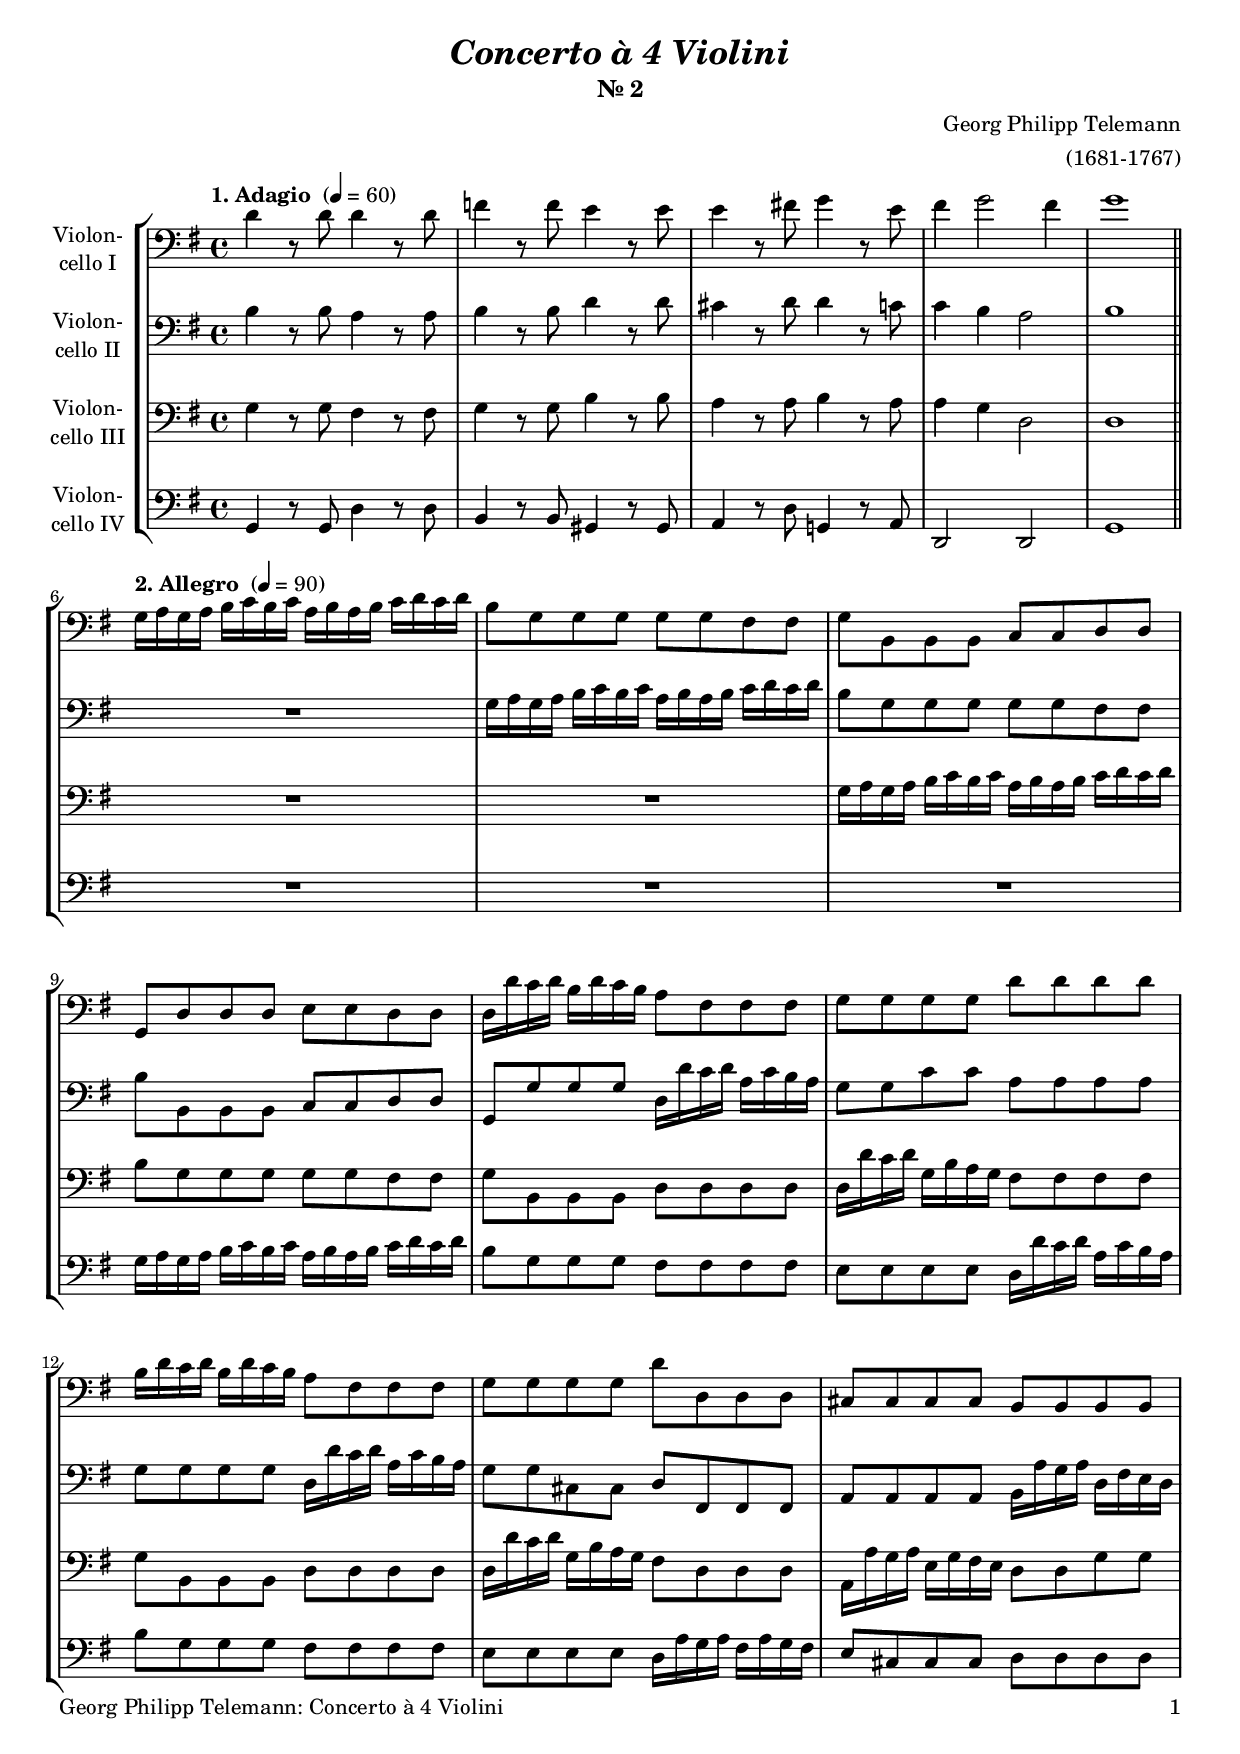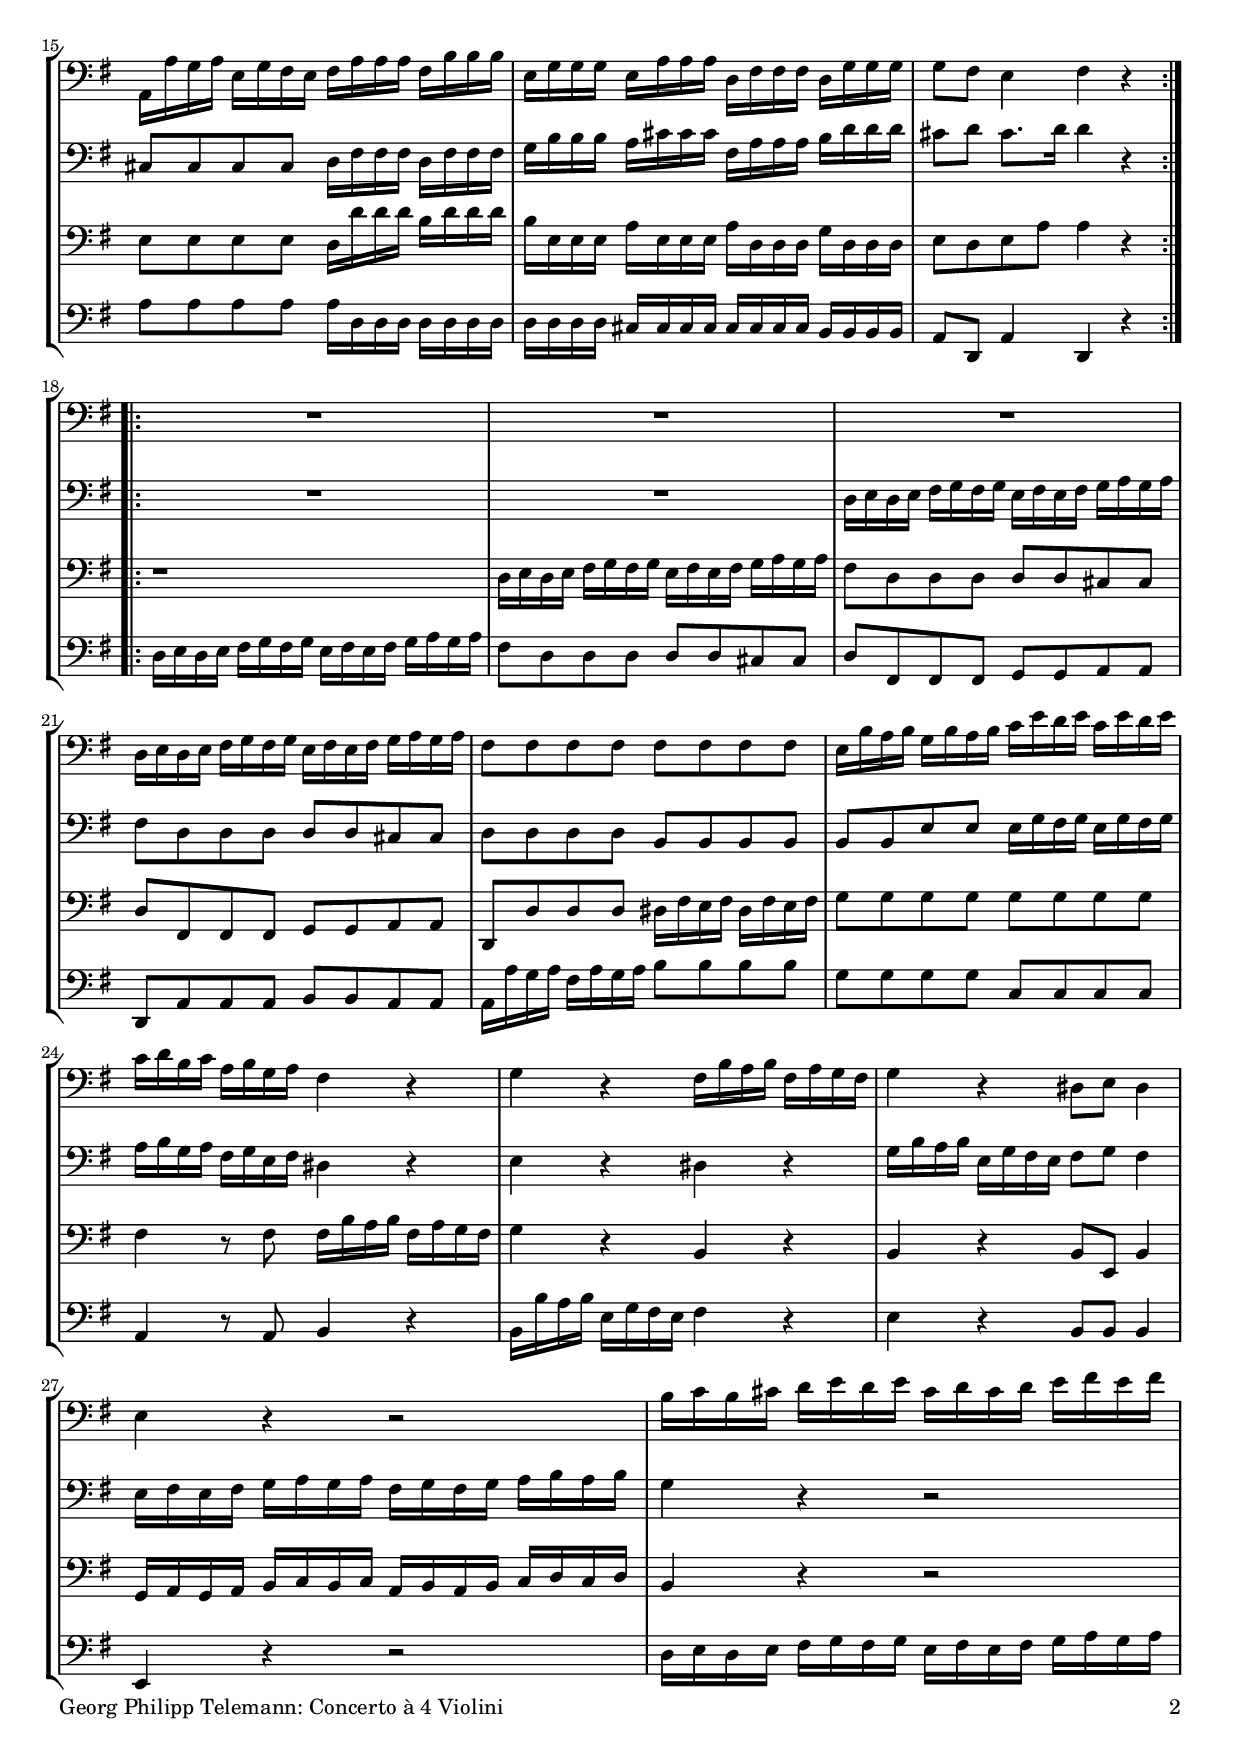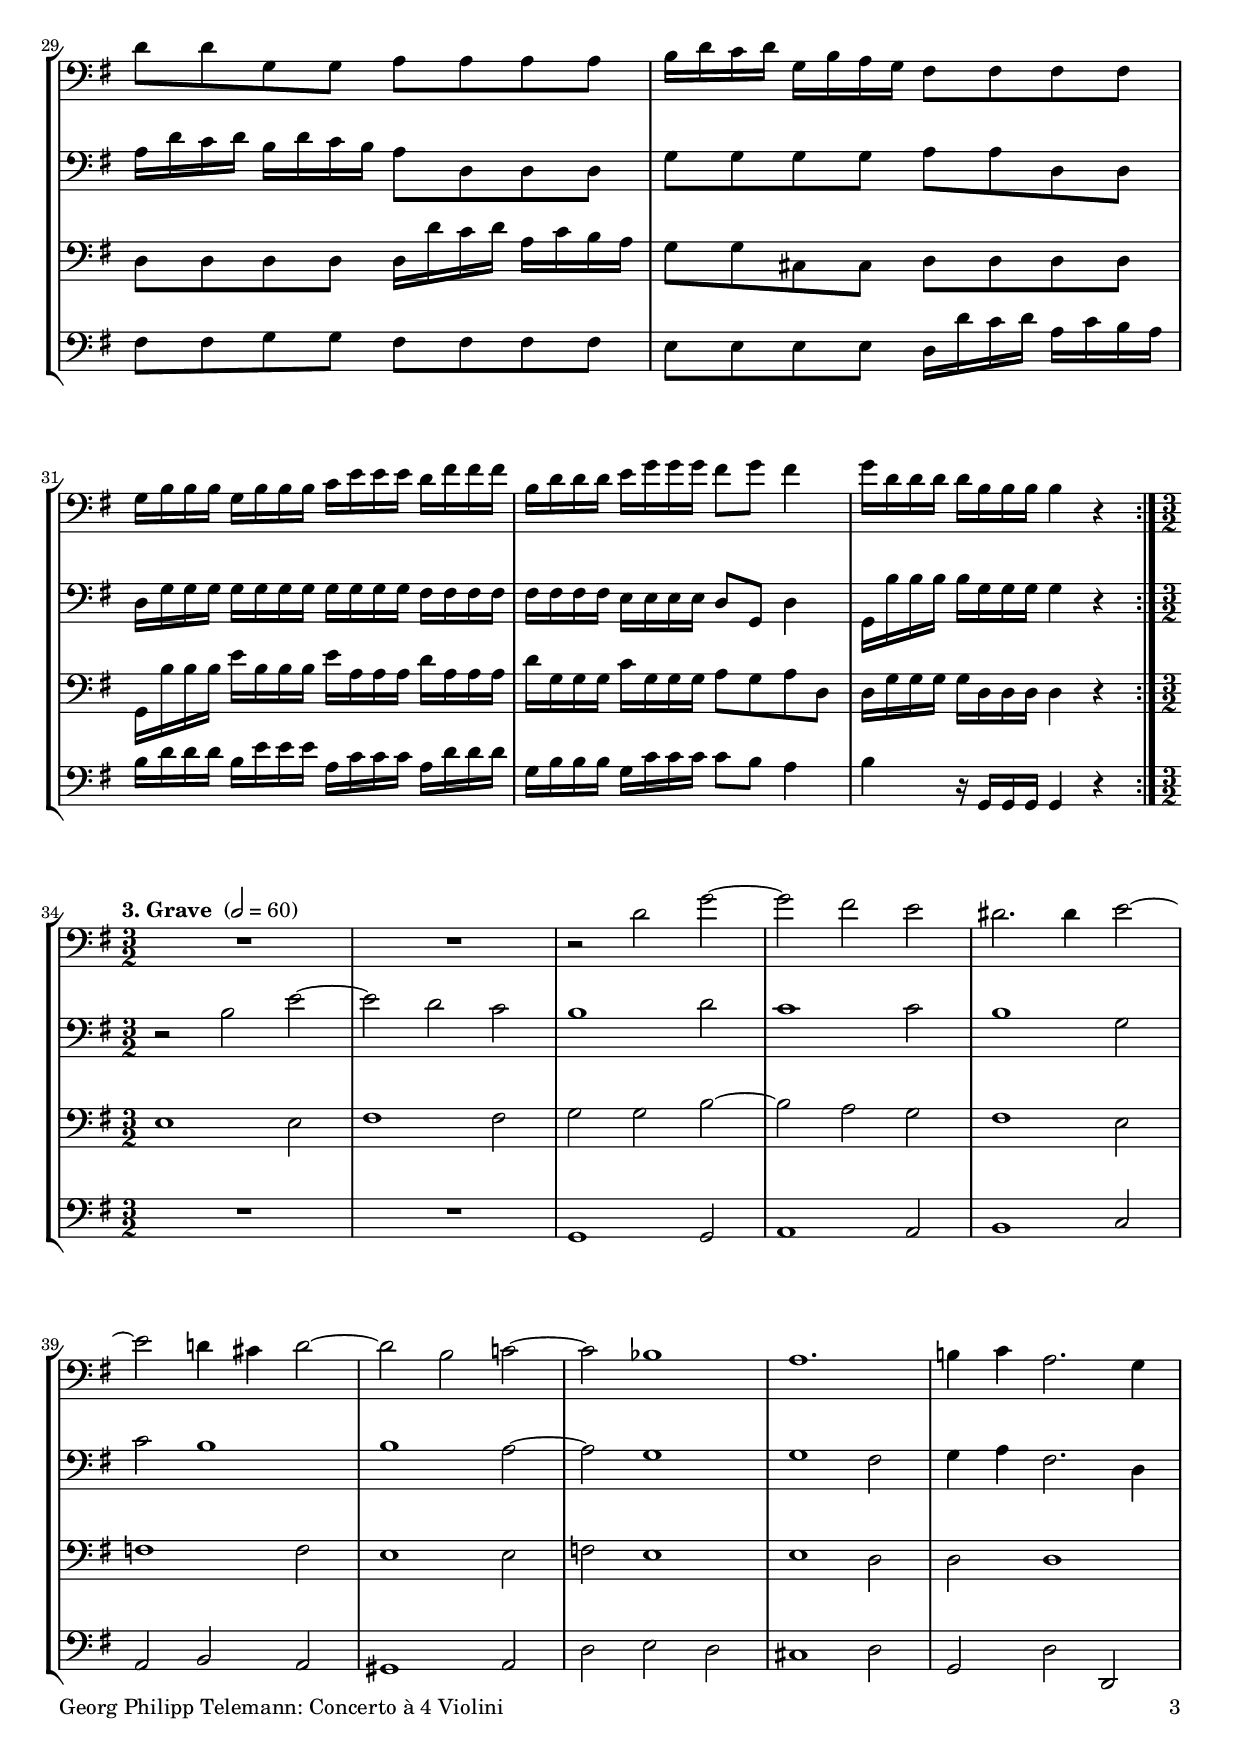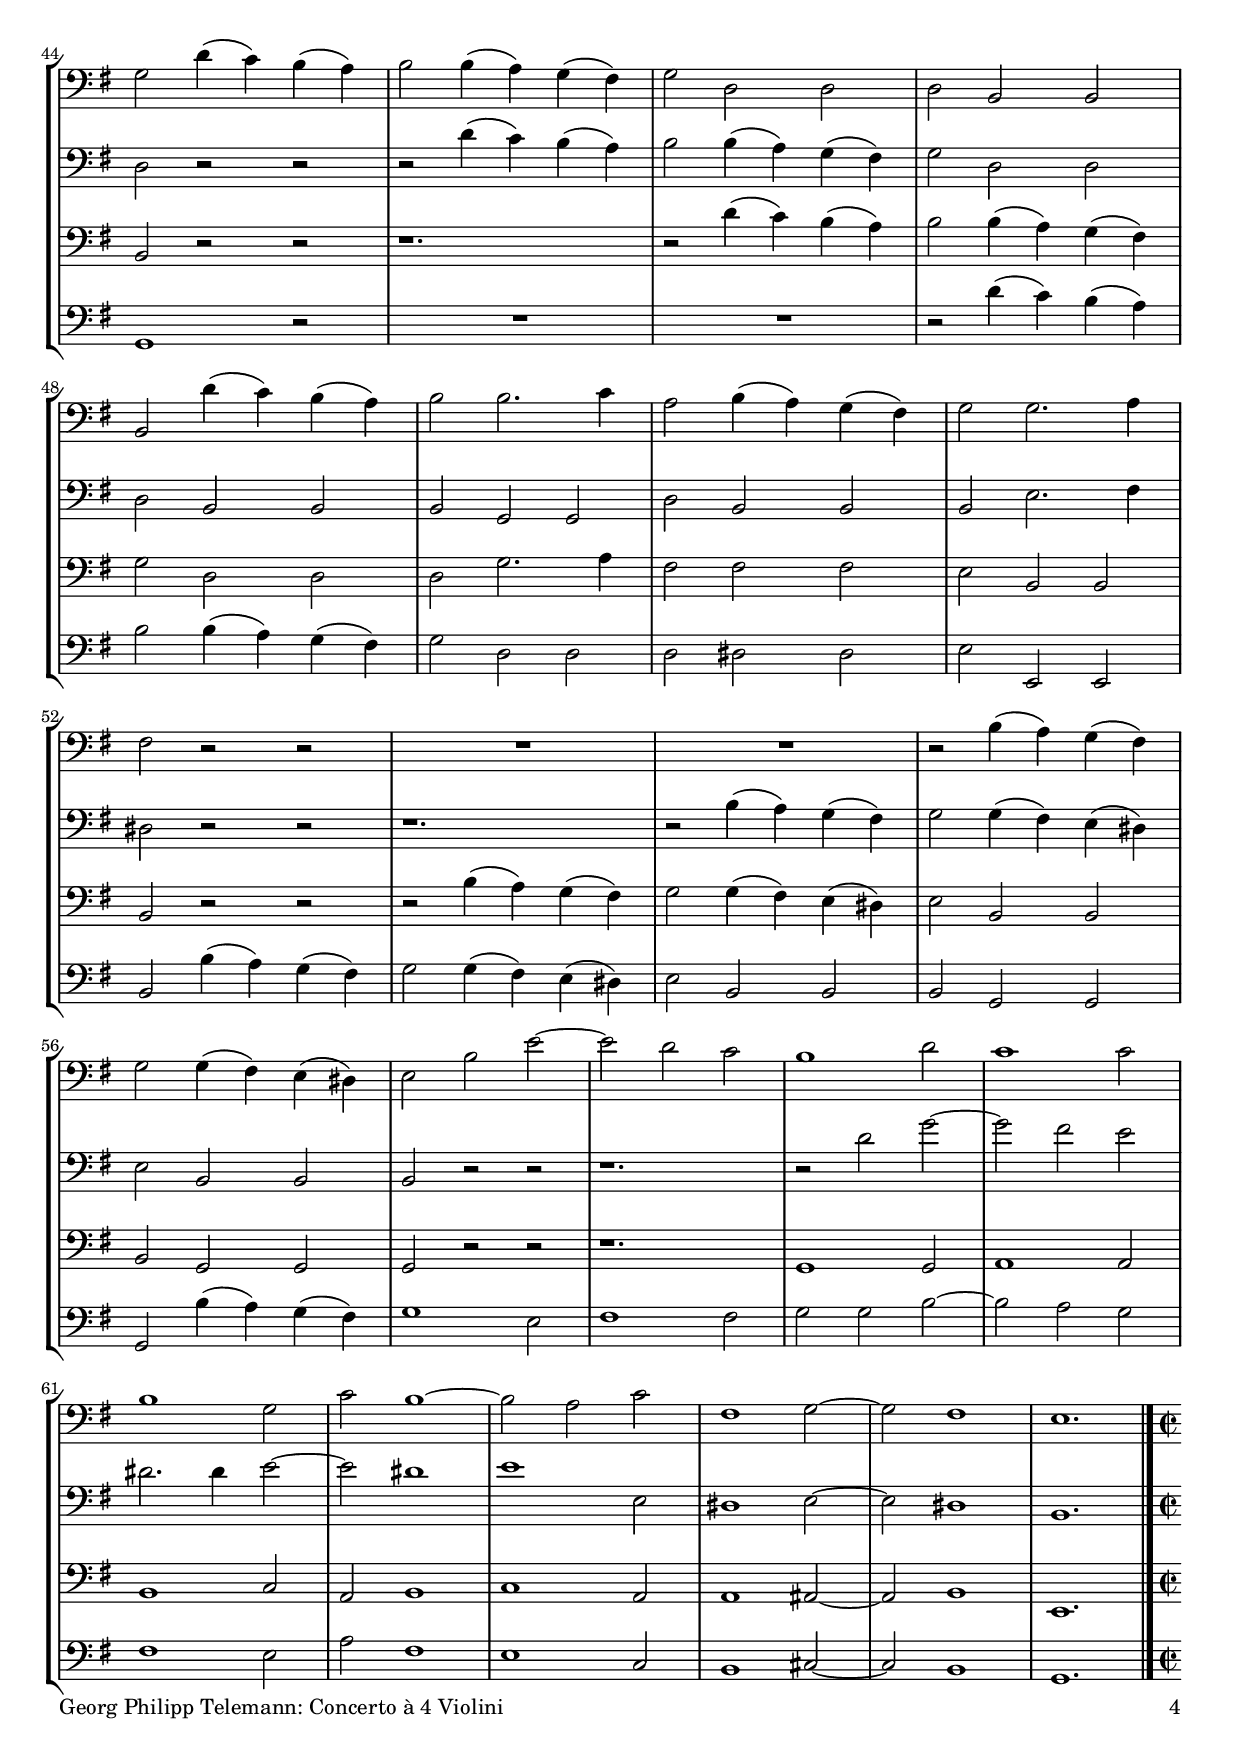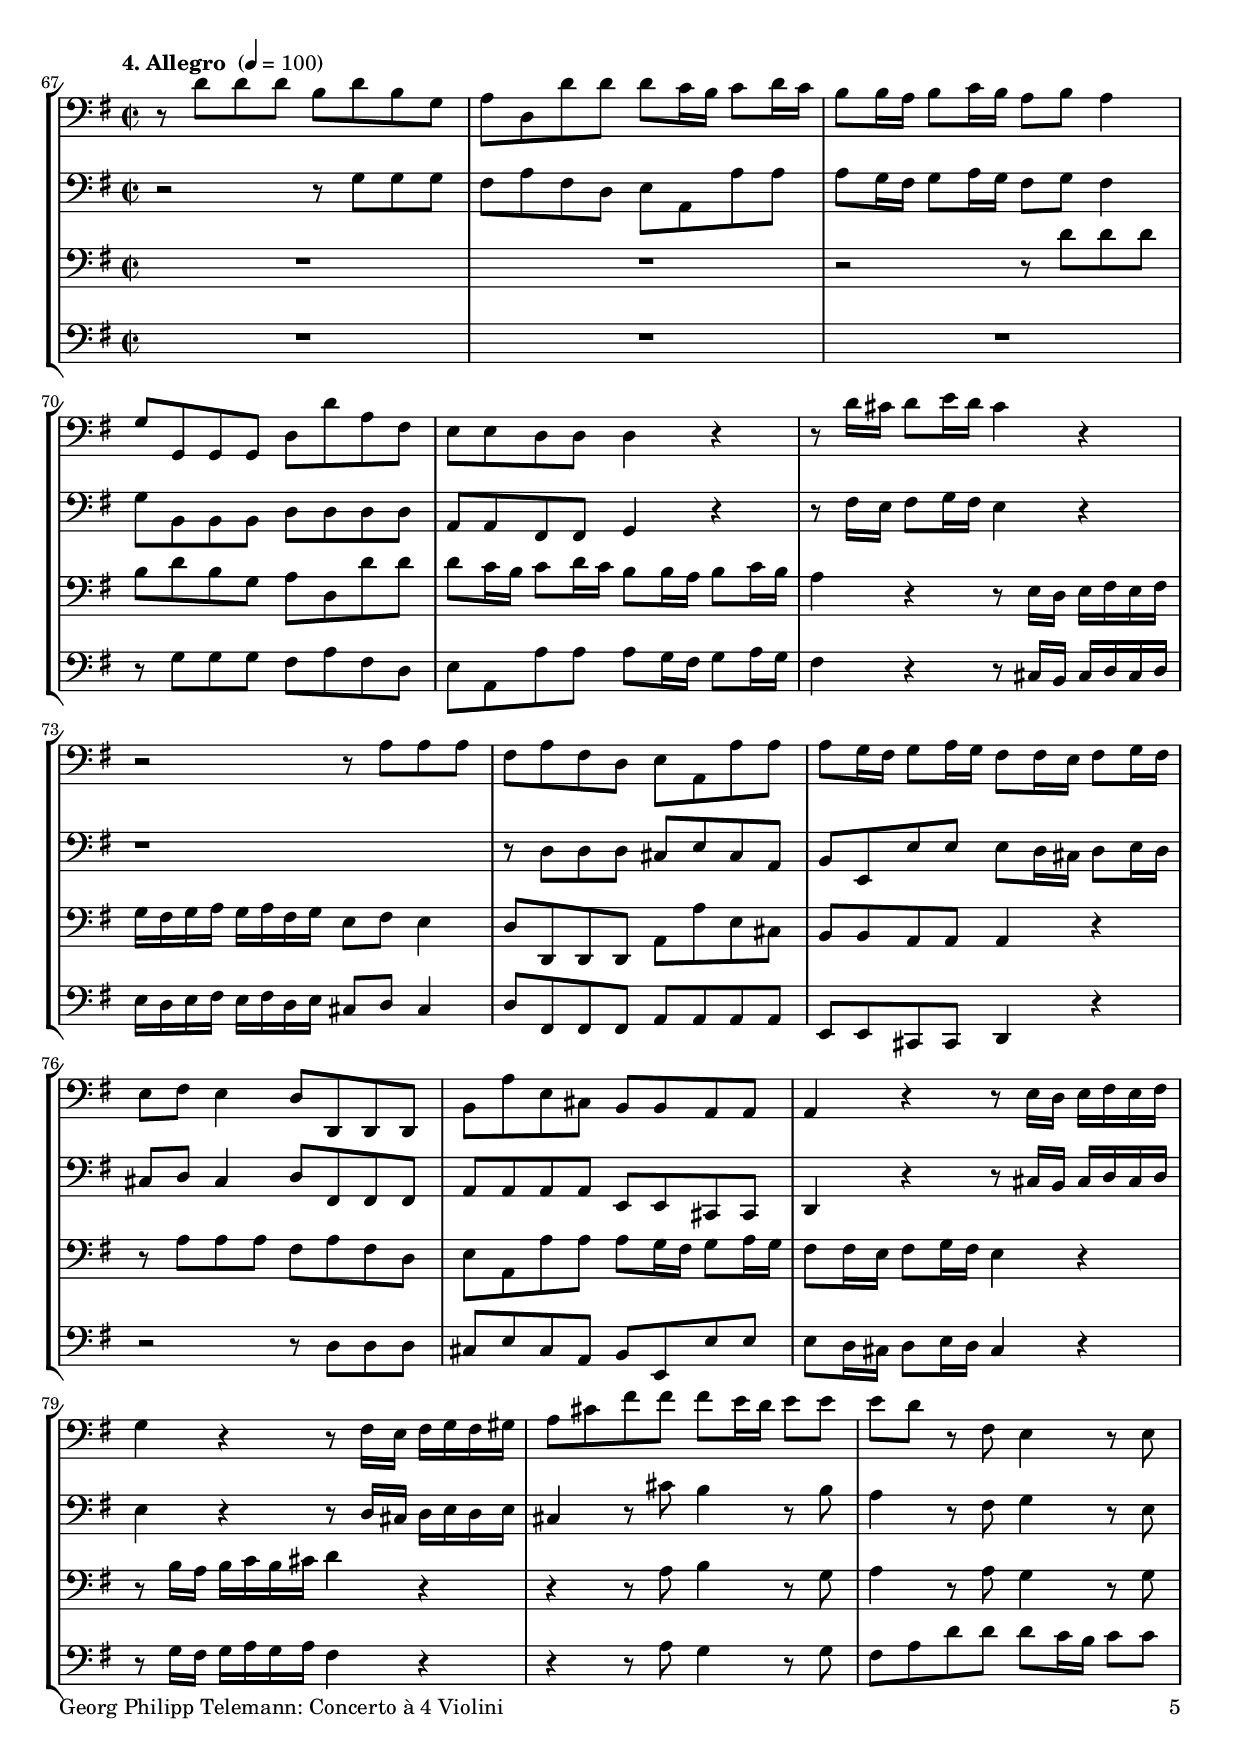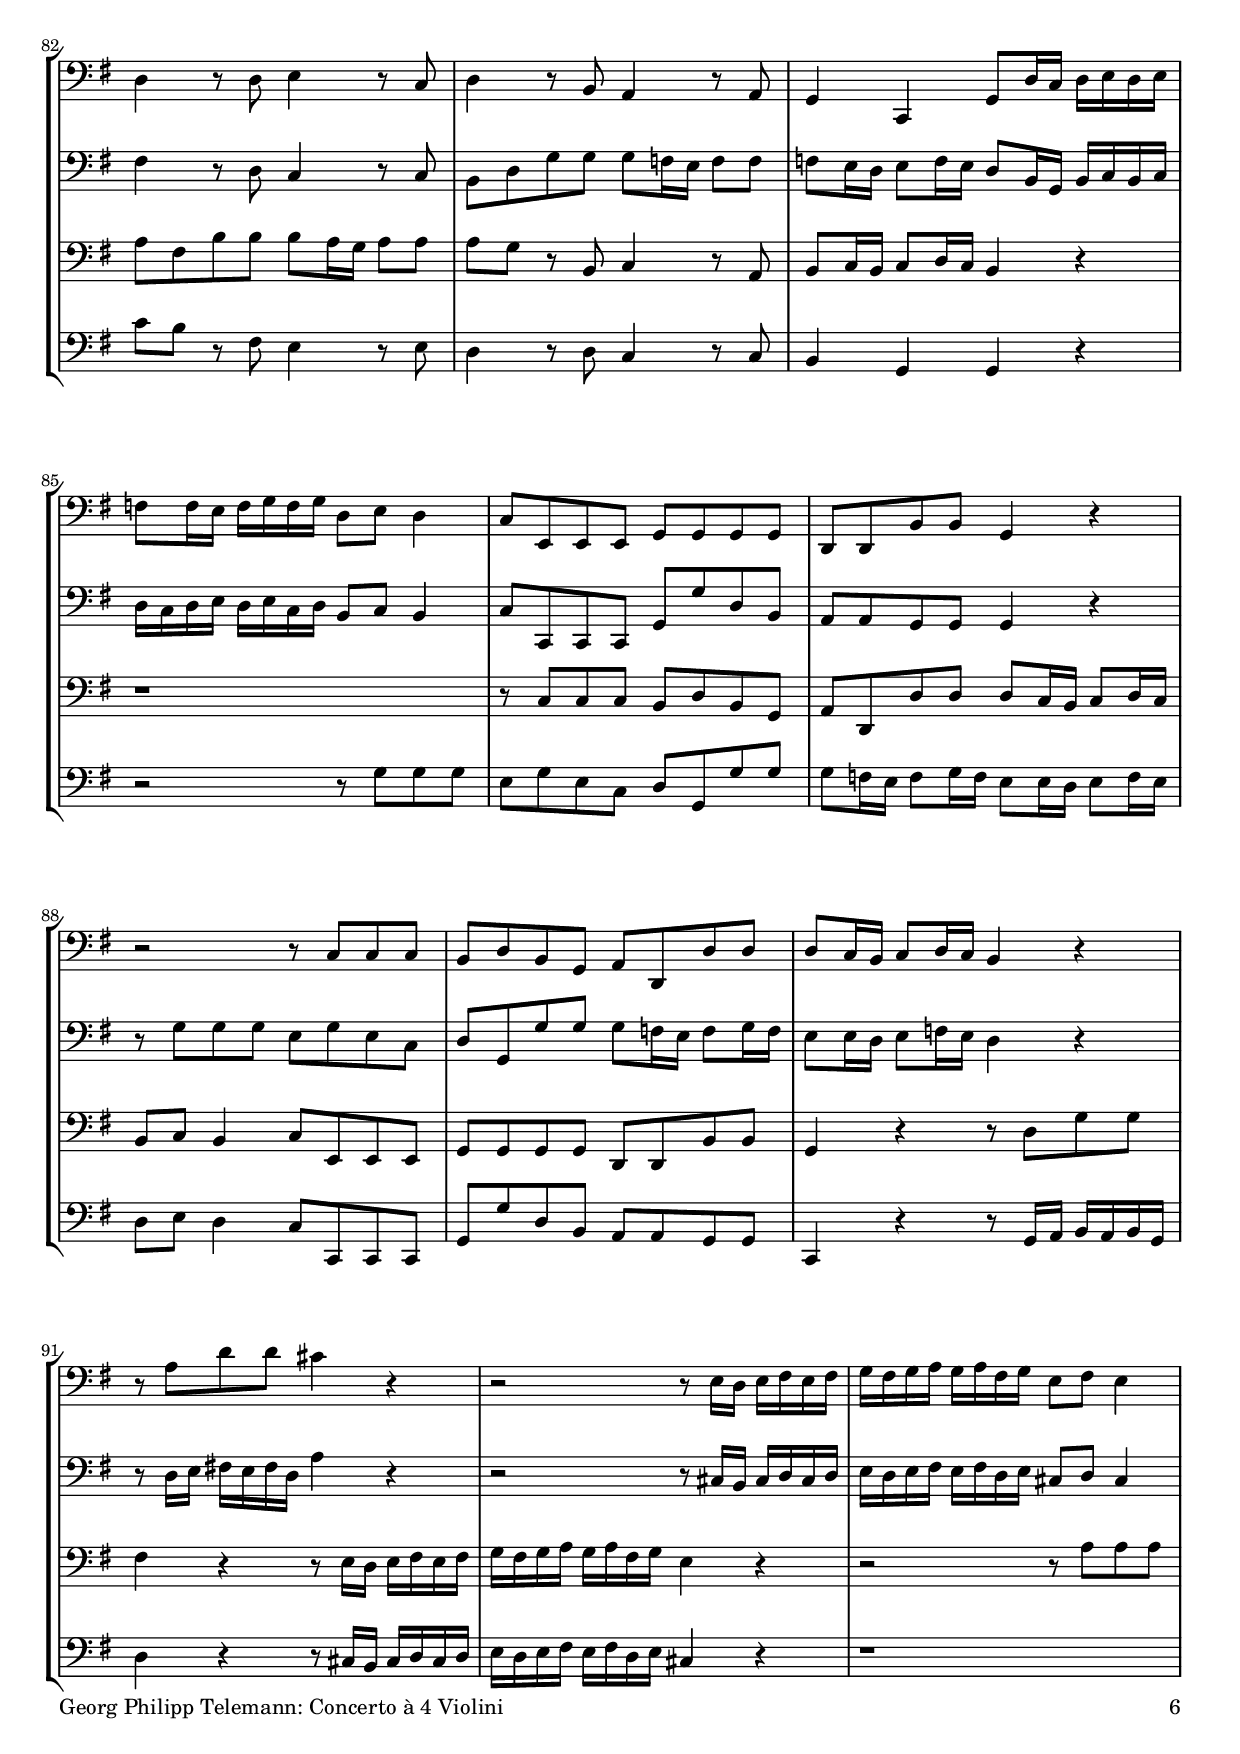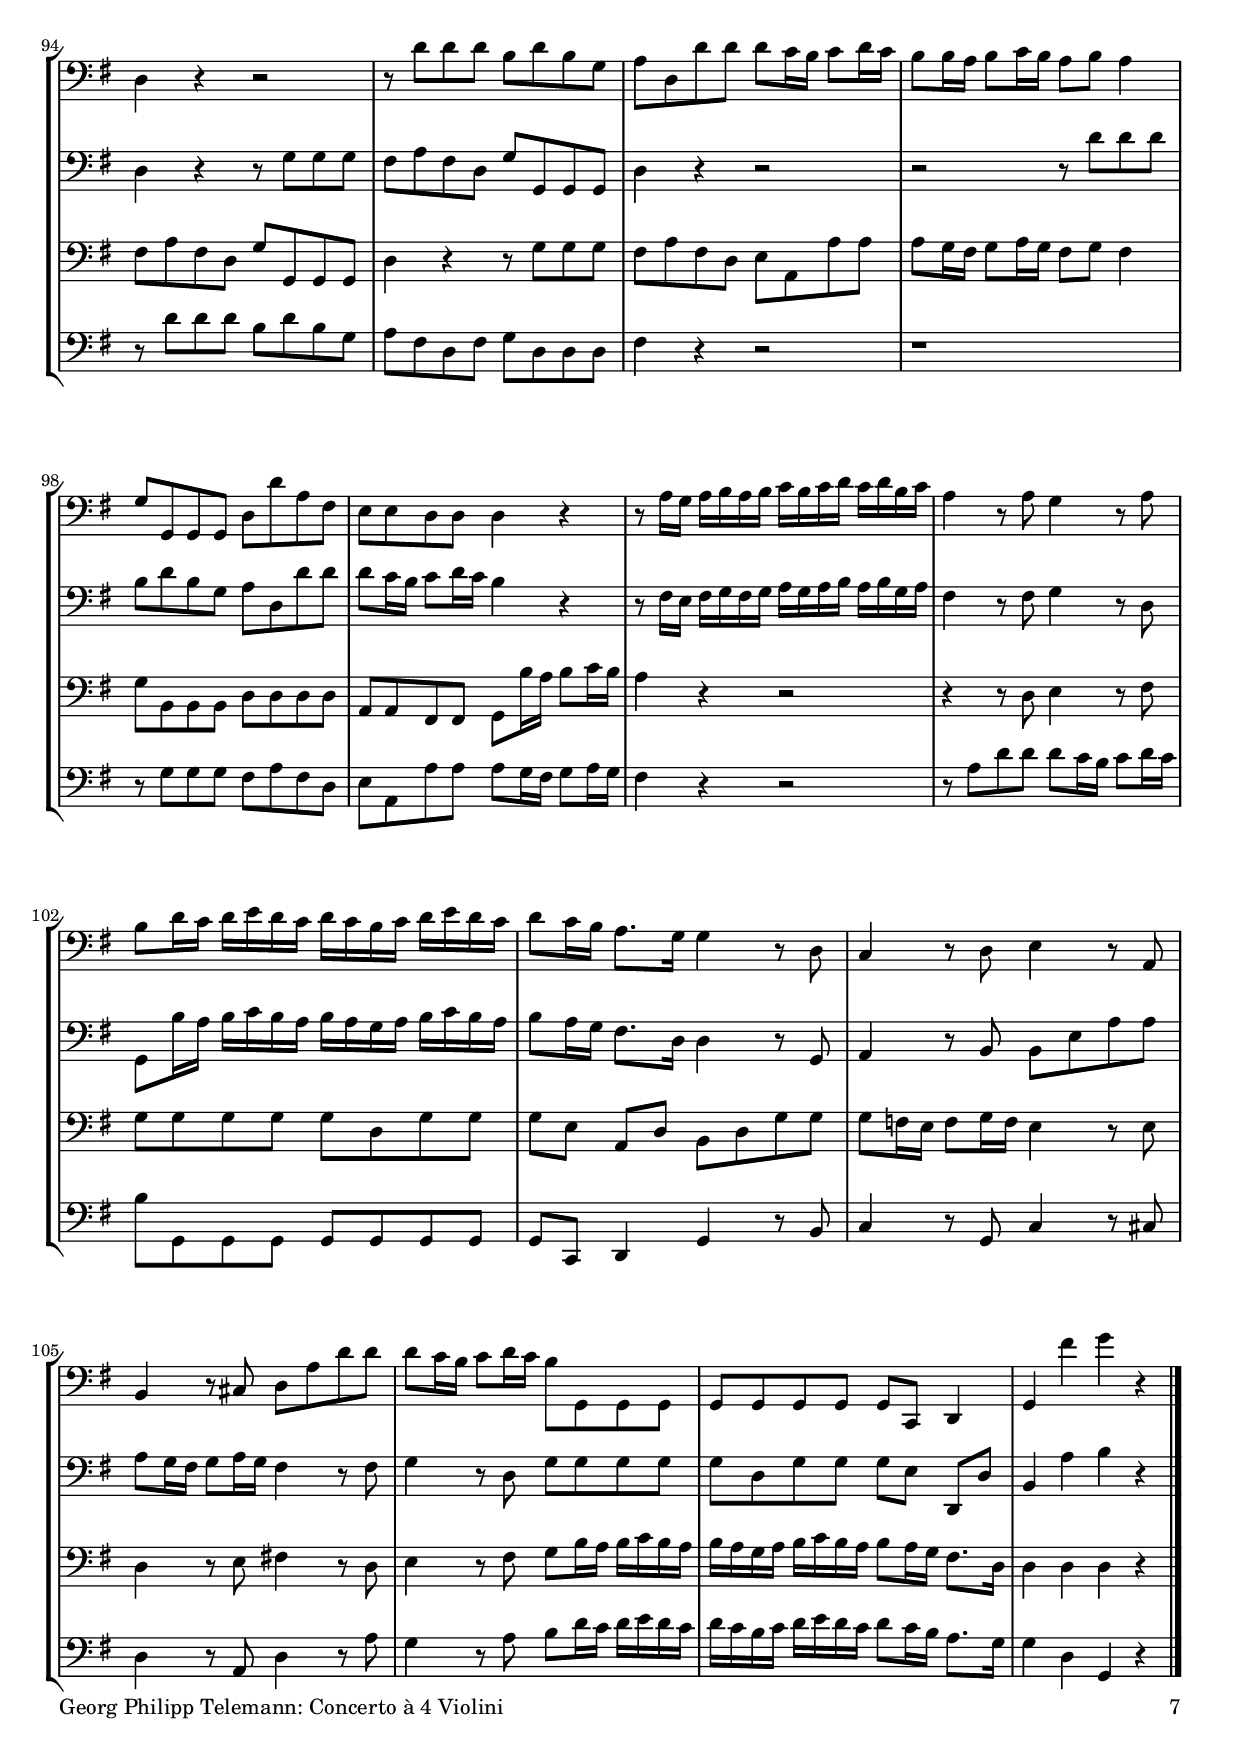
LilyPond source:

\version "2.24.4"
\include "deutsch.ly"

#(set-global-staff-size 18.5)

\header {
  title     = \markup \bold \italic "Concerto à 4 Violini"
  subtitle  = "Nr. 2"
  composer  = "Georg Philipp Telemann"
  arranger  = "(1681-1767)"
  piec      = "TWV 40:202"
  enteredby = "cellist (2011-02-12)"
}

voiceconsts = {
 \key d \major
 \time 4/4
 \clef "bass"
% \numericTimeSignature
 \compressEmptyMeasures
}

mivc = "cello"

introa = {            \tempo "1. Adagio "  4=60 }
introb = { \break     \tempo "2. Allegro " 4=90 }
introc = { \break     \tempo "3. Grave "   2=60  \time 3/2 }
introd = { \pageBreak     \tempo "4. Allegro " 4=100 \time 2/2 }

va = \relative c''' {
   \voiceconsts

   \introa
   a4 r8 a a4 r8 a
   c4 r8 c h4 r8 h
   h4 r8 cis! d4 r8 h
   cis4 d2 cis4
   d1 \bar "||"

   \introb
   \repeat volta 2 {
     d,16 e d e fis g fis g e fis e fis g a g a
     fis8 d d d d d cis cis
     d fis, fis fis g g a a
     d, a' a a h h a a

     a16 a' g a fis a g fis e8 cis cis cis
     d d d d a' a a a
     fis16 a g a fis a g fis e8 cis cis cis
     d d d d a' a, a a

     gis gis gis gis fis fis fis fis
     e16 e' d e h d cis h cis e e e cis fis fis fis
     h, d d d h e e e a, cis cis cis a d d d
     d8 cis h4 cis r
   }

   \repeat volta 2 {
     R1*3
     a16 h a h cis d cis d h cis h cis d e d e

     cis8 cis cis cis cis cis cis cis
     h16 fis' e fis d fis e fis g h a h g h a h
     g a fis g e fis d e cis4 r
     d r cis16 fis e fis cis e d cis

     d4 r ais8 h ais4
     h r r2
     fis'16 g fis gis a h a h gis a gis a h cis h cis
     a8 a d, d e e e e

     fis16 a g a d, fis e d cis8 cis cis cis
     d16 fis fis fis d fis fis fis g h h h a cis cis cis
     fis, a a a h d d d cis8 d cis4
     d16 a a a a fis fis fis fis4 r
   }

   \introc
   R1.*2
   r2 a2 d~
   d cis h
   ais2. ais4 h2~
   h a!4 gis a2~
   a fis g!~
   g f1

   e1.
   fis!4 g e2. d4
   d2 a'4( g) fis( e)
   fis2 fis4( e) d( cis)
   d2 a a
   a fis fis
   fis a'4( g) fis( e)
   fis2 fis2. g4

   e2 fis4( e) d( cis)
   d2 d2. e4
   cis2 r r
   R1.*2
   r2 fis4( e) d( cis)
   d2 d4( cis) h( ais)
   h2 fis' h~

   h a g
   fis1 a2
   g1 g2
   fis1 d2
   g fis1~
   fis2 e g
   cis,1 d2~
   d cis1
   h1. \bar "|."

   \introd
   r8 a' a a fis a fis d
   e a, a' a a[ g16 fis] g8 a16 g
   fis8 fis16 e fis8[ g16 fis] e8 fis e4

   d8 d, d d a' a' e cis
   h h a a a4 r
   r8 a'16 gis a8[ h16 a] gis4 r
   r2 r8 e e e

   cis e cis a h e, e' e
   e d16 cis d8[ e16 d] cis8 cis16 h cis8[ d16 cis]
   h8 cis h4 a8 a, a a
   fis' e' h gis fis fis e e

   e4 r r8 h'16[ a] h cis h cis
   d4 r r8 cis16[ h] cis d cis dis
   e8 gis cis cis cis[ h16 a] h8 h

   h a r cis, h4 r8 h
   a4 r8 a h4 r8 g
   a4 r8 fis e4 r8 e

   d4 g, d'8[ a'16 g] a h a h
   c8 c16 h c[ d c d] a8 h a4
   g8 h, h h d d d d

   a a fis' fis d4 r
   r2 r8 g g g
   fis a fis d e a, a' a
   a g16 fis g8[ a16 g] fis4 r

   r8 e' a a gis4 r
   r2 r8 h,16[ a] h cis h cis
   d cis d e d[ e cis d] h8 cis h4

   a r r2
   r8 a' a a fis a fis d
   e a, a' a a[ g16 fis] g8 a16 g
   fis8 fis16 e fis8[ g16 fis] e8 fis e4

   d8 d, d d a' a' e cis
   h h a a a4 r
   r8 e'16[ d] e fis e fis g[ fis g a] g a fis g

   e4 r8 e d4 r8 e
   fis a16 g a16[ h a g] a g fis g a[ h a g]
   a8 g16 fis e8.[ d16] d4 r8 a
   g4 r8 a h4 r8 e,

   fis4 r8 gis a e' a a
   a g16 fis g8[ a16 g] fis8 d, d d
   d d d d d g, a4
   d cis'' d r \bar "|."
}

vb = \relative c'' {
   \voiceconsts

   \introa
   fis4 r8 fis e4 r8 e
   fis4 r8 fis a4 r8 a
   gis4 r8 a a4 r8 g
   g4 fis e2
   fis1 \bar "||"

   \introb
   \repeat volta 2 {
     R
     d16 e d e fis g fis g e fis e fis g a g a
     fis8 d d d d d cis cis
     fis fis, fis fis g g a a

     d, d' d d a16 a' g a e g fis e
     d8 d g g e e e e
     d d d d a16 a' g a e g fis e
     d8 d gis, gis a cis, cis cis

     e e e e fis16 e' d e a, cis h a
     gis8 gis gis gis a16 cis cis cis a cis cis cis
     d fis fis fis e gis gis gis cis, e e e fis a a a
     gis8 a gis8.[ a16] a4 r
   }

   \repeat volta 2 {
     R1*2
     a,16 h a h cis d cis d h cis h cis d e d e
     cis8 a a a a a gis gis

     a a a a fis fis fis fis
     fis fis h h h16 d cis d h d cis d
     e fis d e cis d h cis ais4 r
     h r ais r

     d16 fis e fis h, d cis h cis8 d cis4
     h16 cis h cis d e d e cis d cis d e fis e fis
     d4 r r2
     e16 a g a fis a g fis e8 a, a a

     d d d d e e a, a
     a16 d d d d d d d d d d d cis cis cis cis
     cis cis cis cis h h h h a8 d, a'4
     d,16 fis' fis fis fis d d d d4 r
   }

   \introc
   r2 fis h~
   h a g
   fis1 a2
   g1 g2
   fis1 d2
   g fis1
   fis e2~
   e d1

   d cis2
   d4 e cis2. a4
   a2 r r
   r a'4( g) fis( e)
   fis2 fis4( e) d( cis)
   d2 a a
   a fis fis
   fis d d

   a' fis fis
   fis h2. cis4
   ais2 r r
   r1.
   r2 fis'4( e) d( cis)
   d2 d4( cis) h( ais)
   h2 fis fis
   fis r r

   r1.
   r2 a' d~
   d cis h
   ais2. ais4 h2~
   h ais1
   h h,2
   ais1 h2~
   h ais1
   fis1. \bar "|."

   \introd
   r2 r8 d' d d
   cis e cis a h e, e' e
   e d16 cis d8[ e16 d] cis8 d cis4

   d8 fis, fis fis a a a a
   e e cis cis d4 r
   r8 cis'16[ h] cis8 d16 cis h4 r
   r1

   r8 a a a gis h gis e
   fis h, h' h h[ a16 gis] a8 h16 a
   gis8 a gis4 a8 cis, cis cis
   e e e e h h gis gis
   a4 r r8 gis'16[ fis] gis a gis a
   h4 r r8 a16[ gis] a h a h
   gis4 r8 gis'! fis4 r8 fis

   e4 r8 cis d4 r8 h
   cis4 r8 a g4 r8 g
   fis a d d d[ c16 h] c8 c

   c h16 a h8[ c16 h] a8 fis16 d fis[ g fis g]
   a g a h a[ h g a] fis8 g fis4
   g8 g, g g d' d' a fis

   e e d d d4 r
   r8 d' d d h d h g
   a d, d' d d[ c16 h] c8 d16 c
   h8 h16 a h8[ c16 h] a4 r

   r8 a16[ h] cis! h cis a e'4 r
   r2 r8 gis,16[ fis] gis a gis a
   h a h cis h[ cis a h] gis8 a gis4

   a r r8 d d d
   cis e cis a d d, d d
   a'4 r r2
   r r8 a' a a

   fis a fis d e a, a' a
   a g16 fis g8[ a16 g] fis4 r
   r8 cis16[ h] cis d cis d e[ d e fis] e fis d e

   cis4 r8 cis d4 r8 a
   d, fis'16 e fis[ g fis e] fis e d e fis[ g fis e]
   fis8 e16 d cis8.[ a16] a4 r8 d,
   e4 r8 fis fis h e e

   e d16 cis d8[ e16 d] cis4 r8 cis
   d4 r8 a d d d d
   d a d d d[ h] a, a'
   fis4 e' fis r \bar "|."
}

vc = \relative c'' {
   \voiceconsts

   \introa
   d4 r8 d cis4 r8 cis
   d4 r8 d fis4 r8 fis
   e4 r8 e fis4 r8 e
   e4 d a2
   a1 \bar "||"

   \introb
   \repeat volta 2 {
     R1*2
     d16 e d e fis g fis g e fis e fis g a g a
     fis8 d d d d d cis cis

     d fis, fis fis a a a a
     a16 a' g a d, fis e d cis8 cis cis cis
     d fis, fis fis a a a a
     a16 a' g a d, fis e d cis8 a a a

     e16 e' d e h d cis h a8 a d d
     h h h h a16 a' a a fis a a a
     fis h, h h e h h h e a, a a d a a a
     h8 a h e e4 r
   }

   \repeat volta 2 {
     r1
     a,16 h a h cis d cis d h cis h cis d e d e
     cis8 a a a a a gis gis
     a cis, cis cis d d e e

     a, a' a a ais16 cis h cis ais cis h cis
     d8 d d d d d d d
     cis4 r8 cis cis16 fis e fis cis e d cis
     d4 r fis, r

     fis r fis8 h, fis'4
     d16 e d e fis g fis g e fis e fis g a g a
     fis4 r r2
     a8 a a a a16 a' g a e g fis e

     d8 d gis, gis a a a a
     d,16 fis' fis fis h fis fis fis h e, e e a e e e
     a d, d d g d d d e8 d e a,
     a16 d d d d a a a a4 r
   }

   \introc
   h1 h2
   cis1 cis2
   d d fis~
   fis e d
   cis1 h2
   c1 c2
   h1 h2
   c2 h1

   h a2
   a a1
   fis2 r r
   r1.
   r2 a'4( g) fis( e)
   fis2 fis4( e) d( cis)
   d2 a a
   a d2. e4

   cis2 cis cis
   h fis fis
   fis r r
   r fis'4( e) d( cis)
   d2 d4( cis) h( ais)
   h2 fis fis
   fis d d
   d r r

   r1.
   d1 d2
   e1 e2
   fis1 g2
   e fis1
   g e2
   e1 eis2~
   eis fis1
   h,1. \bar "|."

   \introd
   R1*2
   r2 r8 a'' a a

   fis a fis d e a, a' a
   a g16 fis g8[ a16 g] fis8 fis16 e fis8[ g16 fis]
   e4 r r8 h16[ a] h cis h cis
   d cis d e d[ e cis d] h8 cis h4

   a8 a, a a e' e' h gis
   fis fis e e e4 r
   r8 e' e e cis e cis a
   h e, e' e e[ d16 cis] d8 e16 d

   cis8 cis16 h cis8[ d16 cis] h4 r
   r8 fis'16[ e] fis g fis gis a4 r
   r r8 e fis4 r8 d

   e4 r8 e d4 r8 d
   e cis fis fis fis[ e16 d] e8 e
   e d r fis, g4 r8 e

   fis g16 fis g8[ a16 g] fis4 r
   r1
   r8 g g g fis a fis d

   e a, a' a a[ g16 fis] g8 a16 g
   fis8 g fis4 g8 h, h h
   d d d d a a fis' fis
   d4 r r8 a' d d

   cis4 r r8 h16[ a] h cis h cis
   d cis d e d[ e cis d] h4 r
   r2 r8 e e e

   cis e cis a d d, d d
   a'4 r r8 d d d
   cis e cis a h e, e' e
   e d16 cis d8[ e16 d] cis8 d cis4

   d8 fis, fis fis a a a a
   e e cis cis d[ fis'16 e] fis8 g16 fis
   e4 r r2

   r4 r8 a, h4 r8 cis
   d d d d d a d d
   d h e,[ a] fis a d d
   d c16 h c8[ d16 c] h4 r8 h

   a4 r8 h cis!4 r8 a
   h4 r8 cis d[ fis16 e] fis g fis e
   fis e d e fis[ g fis e] fis8 e16 d cis8.[ a16]
   a4 a a r \bar "|."
}

vd = \relative c' {
   \voiceconsts

   \introa
   d4 r8 d a'4 r8 a
   fis4 r8 fis dis4 r8 dis
   e4 r8 a d,!4 r8 e
   a,2 a
   d1 \bar "||"

   \introb
   \repeat volta 2 {
     R1*3
     d'16 e d e fis g fis g e fis e fis g a g a

     fis8 d d d cis cis cis cis
     h h h h a16 a' g a e g fis e
     fis8 d d d cis cis cis cis
     h h h h a16 e' d e cis e d cis

     h8 gis gis gis a a a a
     e' e e e e16 a, a a a a a a
     a a a a gis gis gis gis gis gis gis gis fis fis fis fis
     e8 a, e'4 a, r
   }

   \repeat volta 2 {
     a'16 h a h cis d cis d h cis h cis d e d e
     cis8 a a a a a gis gis
     a cis, cis cis d d e e
     a, e' e e fis fis e e

     e16 e' d e cis e d e fis8 fis fis fis
     d d d d g, g g g
     e4 r8 e fis4 r
     fis16 fis' e fis h, d cis h cis4 r

     h r fis8 fis fis4
     h, r r2
     a'16 h a h cis d cis d h cis h cis d e d e
     cis8 cis d d cis cis cis cis

     h h h h a16 a' g a e g fis e
     fis a a a fis h h h e, g g g e a a a
     d, fis fis fis d g g g g8 fis e4
     fis r16 d, d d d4 r
   }

   \introc
   R1.*2
   d1 d2
   e1 e2
   fis1 g2
   e fis e
   dis1 e2
   a h a

   gis1 a2
   d, a' a,
   d1 r2
   R1.*2
   r2 a''4( g) fis( e)
   fis2 fis4( e) d( cis)
   d2 a a

   a ais ais
   h h, h
   fis' fis'4( e) d( cis)
   d2 d4( cis) h( ais)
   h2 fis fis
   fis d d
   d fis'4( e) d( cis)
   d1 h2

   cis1 cis2
   d d fis~
   fis e d
   cis1 h2
   e cis1
   h g2
   fis1 gis2~
   gis fis1
   d1. \bar "|."

   \introd
   R1*3
   r8 d' d d cis e cis a
   h e, e' e e[ d16 cis] d8 e16 d
   cis4 r r8 gis16[ fis] gis a gis a
   h a h cis h[ cis a h] gis8 a gis4

   a8 cis, cis cis e e e e
   h h gis gis a4 r
   r2 r8 a' a a
   gis h gis e fis h, h' h

   h a16 gis a8[ h16 a] gis4 r
   r8 d'16[ cis] d e d e cis4 r
   r r8 e d4 r8 d

   cis e a a a[ g16 fis] g8 g
   g fis r cis h4 r8 h
   a4 r8 a g4 r8 g

   fis4 d d r
   r2 r8 d' d d
   h d h g a d, d' d

   d c16 h c8[ d16 c] h8 h16 a h8[ c16 h]
   a8 h a4 g8 g, g g
   d' d' a fis e e d d
   g,4 r r8 d'16[ e] fis e fis d

   a'4 r r8 gis16[ fis] gis a gis a
   h a h cis h[ cis a h] gis4 r
   r1

   r8 a' a a fis a fis d
   e cis a cis d a a a
   cis4 r r2
   r1

   r8 d d d cis e cis a
   h e, e' e e[ d16 cis] d8 e16 d
   cis4 r r2

   r8 e a a a[ g16 fis] g8 a16 g
   fis8 d, d d d d d d
   d g, a4 d r8 fis
   g4 r8 d g4 r8 gis

   a4 r8 e a4 r8 e'
   d4 r8 e fis[ a16 g] a h a g
   a g fis g a[ h a g] a8 g16 fis e8.[ d16]
   d4 a d, r \bar "|."
}


music = \new StaffGroup <<
      \new Staff {
	\set Staff.midiInstrument = \mivc
	\set Staff.instrumentName = \markup \center-column { "Violon-" "cello I" }
	\transpose d g,, { \va }
      }

      \new Staff {
	\set Staff.midiInstrument = \mivc
	\set Staff.instrumentName = \markup \center-column { "Violon-" "cello II" }
	\transpose d g,, { \vb }
      }

      \new Staff {
	\set Staff.midiInstrument = \mivc
	\set Staff.instrumentName = \markup \center-column { "Violon-" "cello III" }
	\transpose d g,, { \vc }
      }

      \new Staff {
	\set Staff.midiInstrument = \mivc
	\set Staff.instrumentName = \markup \center-column { "Violon-" "cello IV" }
	\transpose d g,, { \vd }
      }
>>

\book {
   \paper {
    print-page-number = ##t
    print-first-page-number = ##t
    ragged-last-bottom = ##f
    oddHeaderMarkup = \markup \null
    evenHeaderMarkup = \markup \null
    oddFooterMarkup = \markup {
      \fill-line {
        \if \should-print-page-number
        "Georg Philipp Telemann: Concerto à 4 Violini" \fromproperty #'page:page-number-string
      }
    }
    evenFooterMarkup = \oddFooterMarkup
  } \score {
    \music
    \layout {}
  }

  \score {
    \unfoldRepeats \music

    \midi {
      \context {
        \Score
      }
    }
  }
}
